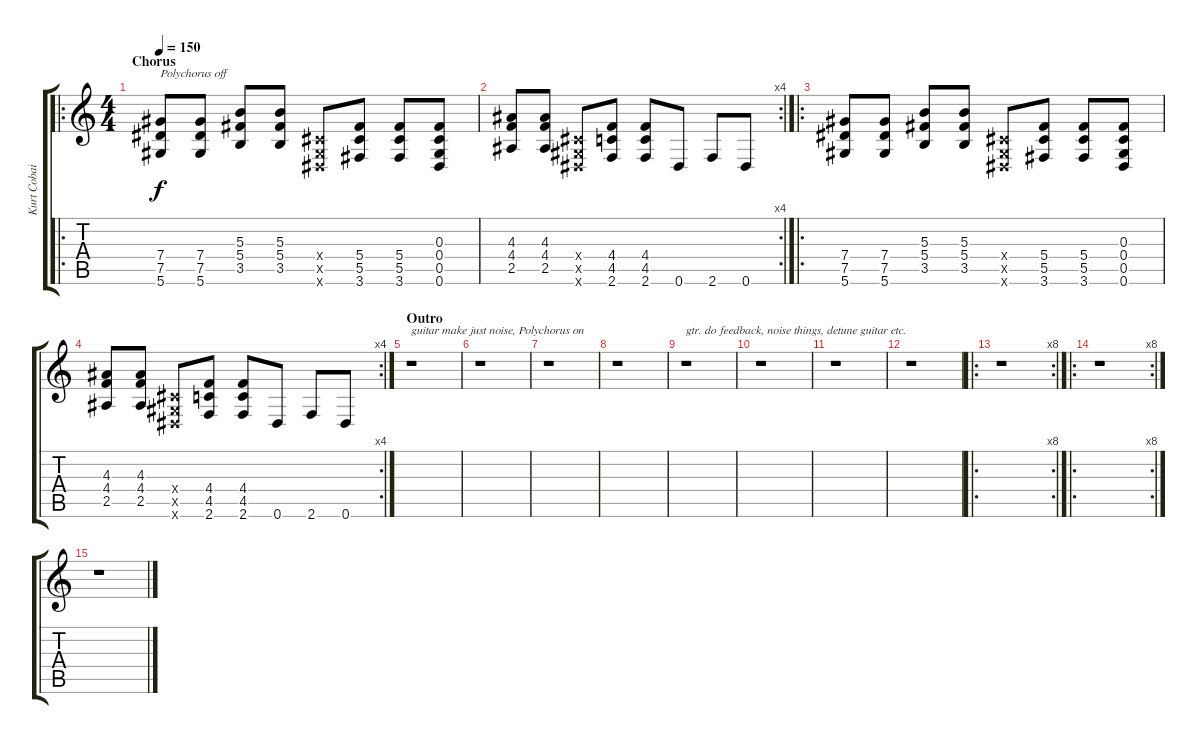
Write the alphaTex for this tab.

\track ("Kurt Cobain" "Kurt Cobai") {instrument distortionguitar}
\staff {score tabs}
\tuning (Eb4 Bb3 Gb3 Db3 Ab2 Eb2) {hide}
\ro
\ts (4 4)
\section ("" "Chorus")
\tempo 150
\clef g2
\ks c
(7.4 7.5 5.6).8{txt "Polychorus off" dy f} (7.4 7.5 5.6).8 (5.3 5.4 3.5).8 (5.3 5.4 3.5).8 (0.4{x} 0.5{x} 0.6{x}).8 (5.4 5.5 3.6).8 (5.4 5.5 3.6).8 (0.3 0.4 0.5 0.6).8 |
\rc 4
(4.3 4.4 2.5).8 (4.3 4.4 2.5).8 (0.4{x} 0.5{x} 0.6{x}).8 (4.4 4.5 2.6).8 (4.4 4.5 2.6).8 0.6.8 2.6.8 0.6.8 |
\ro
(7.4 7.5 5.6).8 (7.4 7.5 5.6).8 (5.3 5.4 3.5).8 (5.3 5.4 3.5).8 (0.4{x} 0.5{x} 0.6{x}).8 (5.4 5.5 3.6).8 (5.4 5.5 3.6).8 (0.3 0.4 0.5 0.6).8 |
\rc 4
(4.3 4.4 2.5).8 (4.3 4.4 2.5).8 (0.4{x} 0.5{x} 0.6{x}).8 (4.4 4.5 2.6).8 (4.4 4.5 2.6).8 0.6.8 2.6.8 0.6.8 |
\section ("" "Outro")
r.1{txt "guitar make just noise, Polychorus on"} |
r.1 |
r.1 |
r.1 |
r.1{txt "gtr. do feedback, noise things, detune guitar etc."} |
r.1 |
r.1 |
r.1 |
\ro
\rc 8
r.1 |
\ro
\rc 8
r.1 |
r.1
